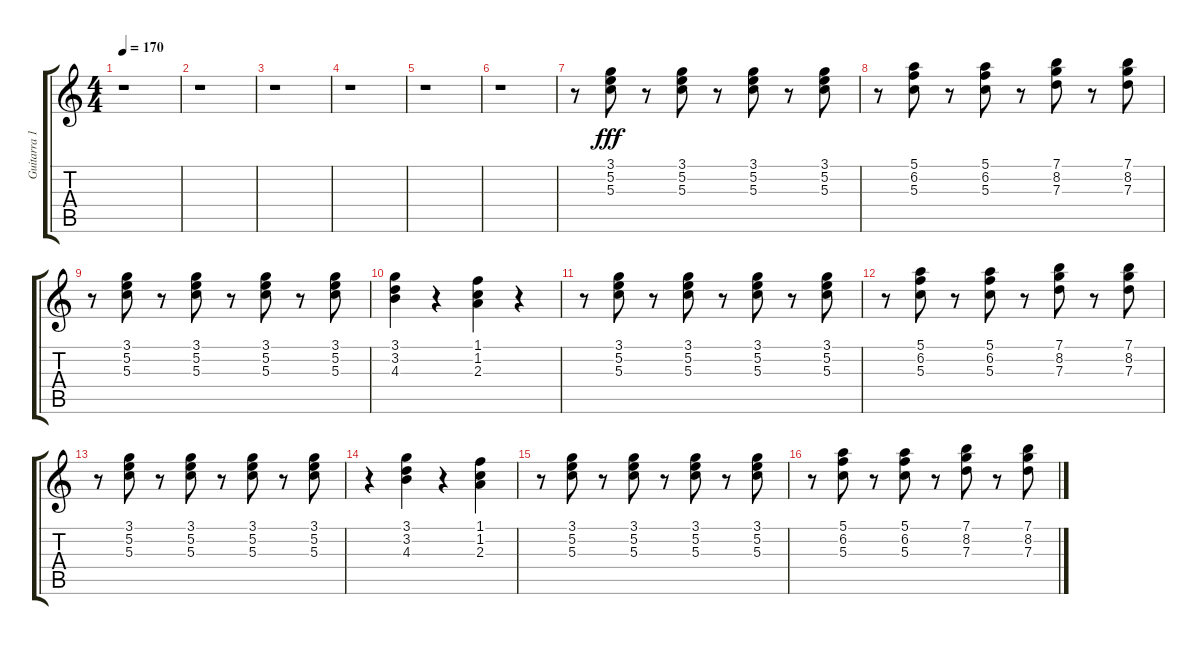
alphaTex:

\track ("Guitarra 1 - Mathias" "Guitarra 1") {instrument distortionguitar}
\staff {score tabs}
\tuning (E4 B3 G3 D3 A2 E2) {hide}
\ts (4 4)
\tempo 170
\clef g2
\ks c
r.1{dy fff} |
r.1 |
r.1 |
r.1 |
r.1 |
r.1 |
r.8 (3.1 5.2 5.3).8 r.8 (3.1 5.2 5.3).8 r.8 (3.1 5.2 5.3).8 r.8 (3.1 5.2 5.3).8 |
r.8 (5.1 6.2 5.3).8 r.8 (5.1 6.2 5.3).8 r.8 (7.1 8.2 7.3).8 r.8 (7.1 8.2 7.3).8 |
r.8 (3.1 5.2 5.3).8 r.8 (3.1 5.2 5.3).8 r.8 (3.1 5.2 5.3).8 r.8 (3.1 5.2 5.3).8 |
(3.1 3.2 4.3).4 r.4 (1.1 1.2 2.3).4 r.4 |
r.8 (3.1 5.2 5.3).8 r.8 (3.1 5.2 5.3).8 r.8 (3.1 5.2 5.3).8 r.8 (3.1 5.2 5.3).8 |
r.8 (5.1 6.2 5.3).8 r.8 (5.1 6.2 5.3).8 r.8 (7.1 8.2 7.3).8 r.8 (7.1 8.2 7.3).8 |
r.8 (3.1 5.2 5.3).8 r.8 (3.1 5.2 5.3).8 r.8 (3.1 5.2 5.3).8 r.8 (3.1 5.2 5.3).8 |
r.4 (3.1 3.2 4.3).4 r.4 (1.1 1.2 2.3).4 |
r.8 (3.1 5.2 5.3).8 r.8 (3.1 5.2 5.3).8 r.8 (3.1 5.2 5.3).8 r.8 (3.1 5.2 5.3).8 |
r.8 (5.1 6.2 5.3).8 r.8 (5.1 6.2 5.3).8 r.8 (7.1 8.2 7.3).8 r.8 (7.1 8.2 7.3).8
